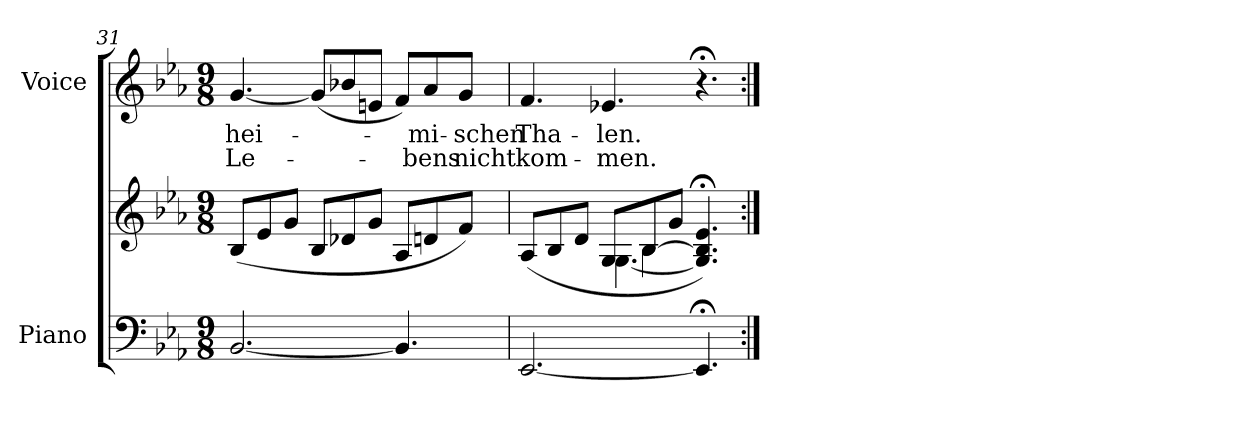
**kern	**kern	**kern	**text	**text
*part2	*part2	*part1	*part1	*part1
*staff3	*staff2	*staff1	*staff1	*staff1
*I"Piano	*	*I"Voice	*	*
*I'Pno.	*	*I'Voice	*	*
*clefF4	*clefG2	*clefG2	*	*
*k[b-e-a-]	*k[b-e-a-]	*k[b-e-a-]	*	*
*E-:	*E-:	*E-:	*	*
*M9/8	*M9/8	*M9/8	*	*
=31	=31	=31	=31	=31
!	!	!	!LO:LY:b:color=#000000	!LO:LY:b:color=#000000
[<2.BB-i/	(8B-i/L	[<4.gi/	hei-	Le-
.	8e-i/	.	.	.
.	8gi/J	.	.	.
.	8B-i/L	(8gi/L]	.	.
.	8d-Xi/	8b-Xi/	.	.
.	8gi/J	8eni/J	.	.
4.BB-i/]	8A-i/L	8fi/L)	.	.
!	!	!	!LO:LY:b:color=#000000	!LO:LY:b:color=#000000
.	8dni/	8a-i/	-mi-	-bens
!	!	!	!LO:LY:b:color=#000000	!LO:LY:b:color=#000000
.	8fi/J)	8gi/J	-schen	nicht
=32	=32	=32	=32	=32
*	*^	*	*	*
*	*	*^	*	*	*
!	!	!	!	!	!LO:LY:b:color=#000000	!LO:LY:b:color=#000000
[<2.EE-i/	(8A-i/L	4.ryy	4.ryy	4.fi/	Tha-	kom-
.	8B-i/	.	.	.	.	.
.	8di/J	.	.	.	.	.
!	!	!	!	!	!LO:LY:b:color=#000000	!LO:LY:b:color=#000000
.	8Gi/L	[<4.Gi\	8ryy	4.e-Xi/	-len.	-men.
.	8B-i/	.	[<4B-i\	.	.	.
.	8gi/J	.	.	.	.	.
4.EE-;i/]	4.Gi/]; 4.B-i]; 4.e-i;)	4.ryy	4.ryy	4.r;	.	.
*	*v	*v	*v	*	*	*
=:|!	=:|!	=:|!	=:|!	=:|!
*-	*-	*-	*-	*-
